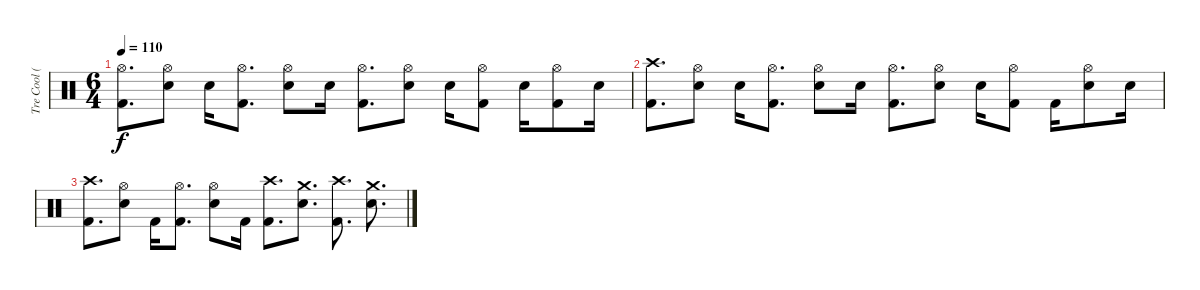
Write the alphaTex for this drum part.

\track ("Tre Cool (Drums)" "Tre Cool (") {instrument percussion}
\staff {score}
\articulation defaults
\ts (6 4)
\tempo 110
\clef neutral
\ks c
("Hi-Hat (open)" "Kick (hit) 2").8{d dy f} ("Hi-Hat (open)" "Electric Snare (hit)").8 "Electric Snare (hit)".16 ("Hi-Hat (open)" "Kick (hit) 2").8{d} ("Hi-Hat (open)" "Electric Snare (hit)").8 "Electric Snare (hit)".16 ("Hi-Hat (open)" "Kick (hit) 2").8{d} ("Hi-Hat (open)" "Electric Snare (hit)").8 "Electric Snare (hit)".16 ("Hi-Hat (open)" "Kick (hit) 2").8 "Electric Snare (hit)".16 ("Hi-Hat (open)" "Kick (hit) 2").8 "Electric Snare (hit)".16 |
("Crash high (hit)" "Kick (hit) 2").8{d} ("Hi-Hat (open)" "Electric Snare (hit)").8 "Electric Snare (hit)".16 ("Hi-Hat (open)" "Kick (hit) 2").8{d} ("Hi-Hat (open)" "Electric Snare (hit)").8 "Electric Snare (hit)".16 ("Hi-Hat (open)" "Kick (hit) 2").8{d} ("Hi-Hat (open)" "Electric Snare (hit)").8 "Electric Snare (hit)".16 ("Hi-Hat (open)" "Kick (hit) 2").8 "Kick (hit) 2".16 ("Hi-Hat (open)" "Electric Snare (hit)").8 "Electric Snare (hit)".16 |
("Crash high (hit)" "Kick (hit) 2").8{d} ("Hi-Hat (open)" "Electric Snare (hit)").8 "Kick (hit) 2".16 ("Hi-Hat (open)" "Kick (hit) 2").8{d} ("Hi-Hat (open)" "Electric Snare (hit)").8 "Kick (hit) 2".16 ("Crash high (hit)" "Kick (hit) 2").8{d} ("Crash medium (hit)" "Electric Snare (hit)").8{d} ("Crash high (hit)" "Kick (hit) 2").8{d} ("Crash medium (hit)" "Electric Snare (hit)").8{d}
